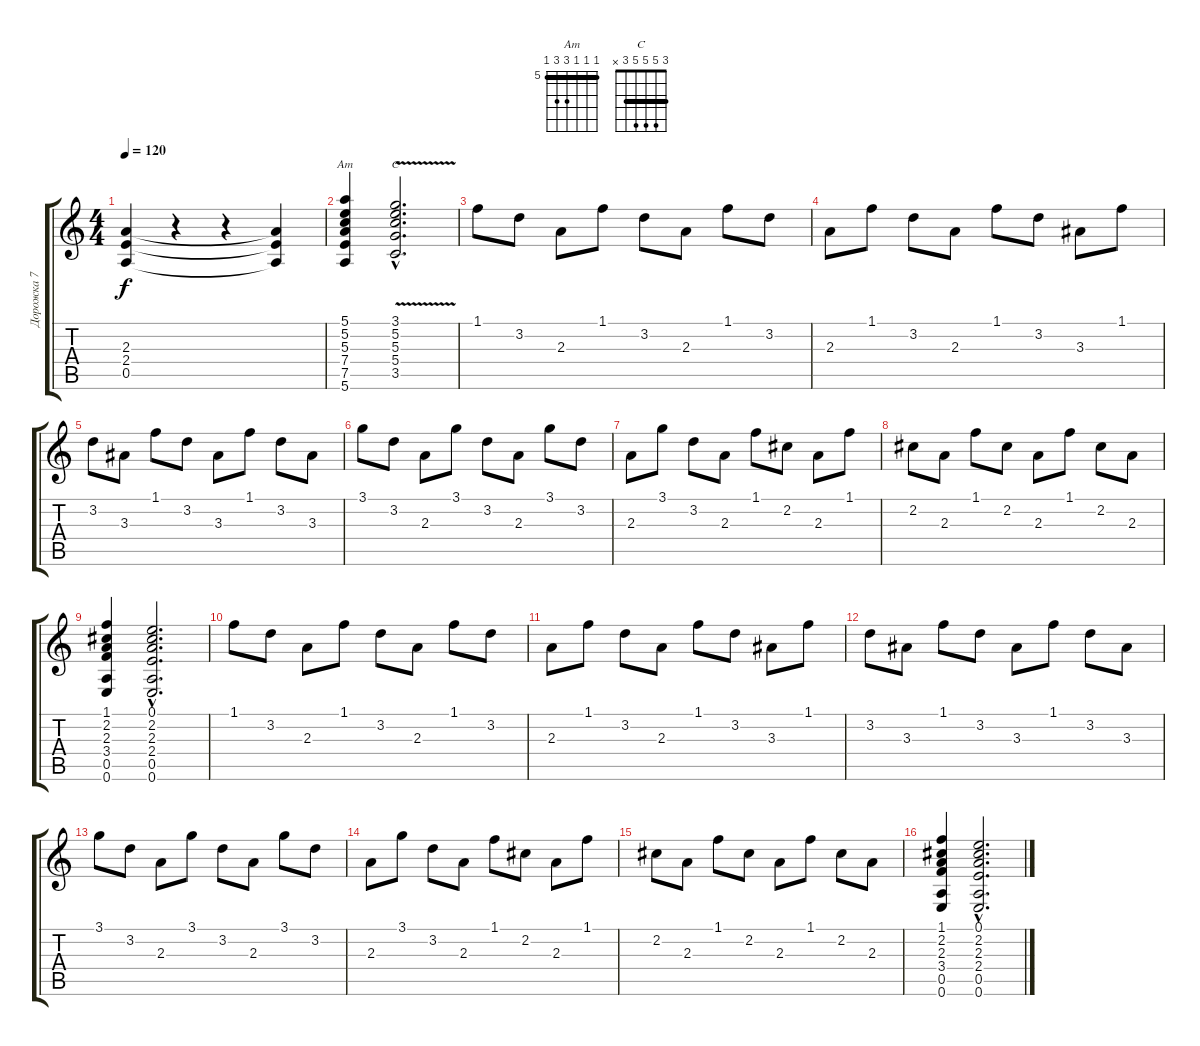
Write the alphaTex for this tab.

\track ("Дорожка 7" "Дорожка 7") {instrument distortionguitar}
\staff {score tabs}
\tuning (E4 B3 G3 D3 A2 E2) {hide}
\chord ("Am" 5 5 5 7 7 5) {firstfret 5 barre 5}
\chord ("C" 3 5 5 5 3 x) {barre 3}
\ts (4 4)
\tempo 120
\clef g2
\ks c
(2.3 2.4 0.5).4{dy f} r.4 r.4 (2.3{t} 2.4{t} 0.5{t}).4 |
(5.1 5.2 5.3 7.4 7.5 5.6).4{ch "Am"} (3.1{hac} 5.2{hac} 5.3{hac} 5.4{v hac} 3.5{hac}).2{d ch "C"} |
1.1.8 3.2.8 2.3.8 1.1.8 3.2.8 2.3.8 1.1.8 3.2.8 |
2.3.8 1.1.8 3.2.8 2.3.8 1.1.8 3.2.8 3.3.8 1.1.8 |
3.2.8 3.3.8 1.1.8 3.2.8 3.3.8 1.1.8 3.2.8 3.3.8 |
3.1.8 3.2.8 2.3.8 3.1.8 3.2.8 2.3.8 3.1.8 3.2.8 |
2.3.8 3.1.8 3.2.8 2.3.8 1.1.8 2.2.8 2.3.8 1.1.8 |
2.2.8 2.3.8 1.1.8 2.2.8 2.3.8 1.1.8 2.2.8 2.3.8 |
(1.1 2.2 2.3 3.4 0.5 0.6).4 (0.1{hac} 2.2{hac} 2.3{hac} 2.4{hac} 0.5{hac} 0.6{hac}).2{d} |
1.1.8 3.2.8 2.3.8 1.1.8 3.2.8 2.3.8 1.1.8 3.2.8 |
2.3.8 1.1.8 3.2.8 2.3.8 1.1.8 3.2.8 3.3.8 1.1.8 |
3.2.8 3.3.8 1.1.8 3.2.8 3.3.8 1.1.8 3.2.8 3.3.8 |
3.1.8 3.2.8 2.3.8 3.1.8 3.2.8 2.3.8 3.1.8 3.2.8 |
2.3.8 3.1.8 3.2.8 2.3.8 1.1.8 2.2.8 2.3.8 1.1.8 |
2.2.8 2.3.8 1.1.8 2.2.8 2.3.8 1.1.8 2.2.8 2.3.8 |
(1.1 2.2 2.3 3.4 0.5 0.6).4 (0.1{hac} 2.2{hac} 2.3{hac} 2.4{hac} 0.5{hac} 0.6{hac}).2{d}
